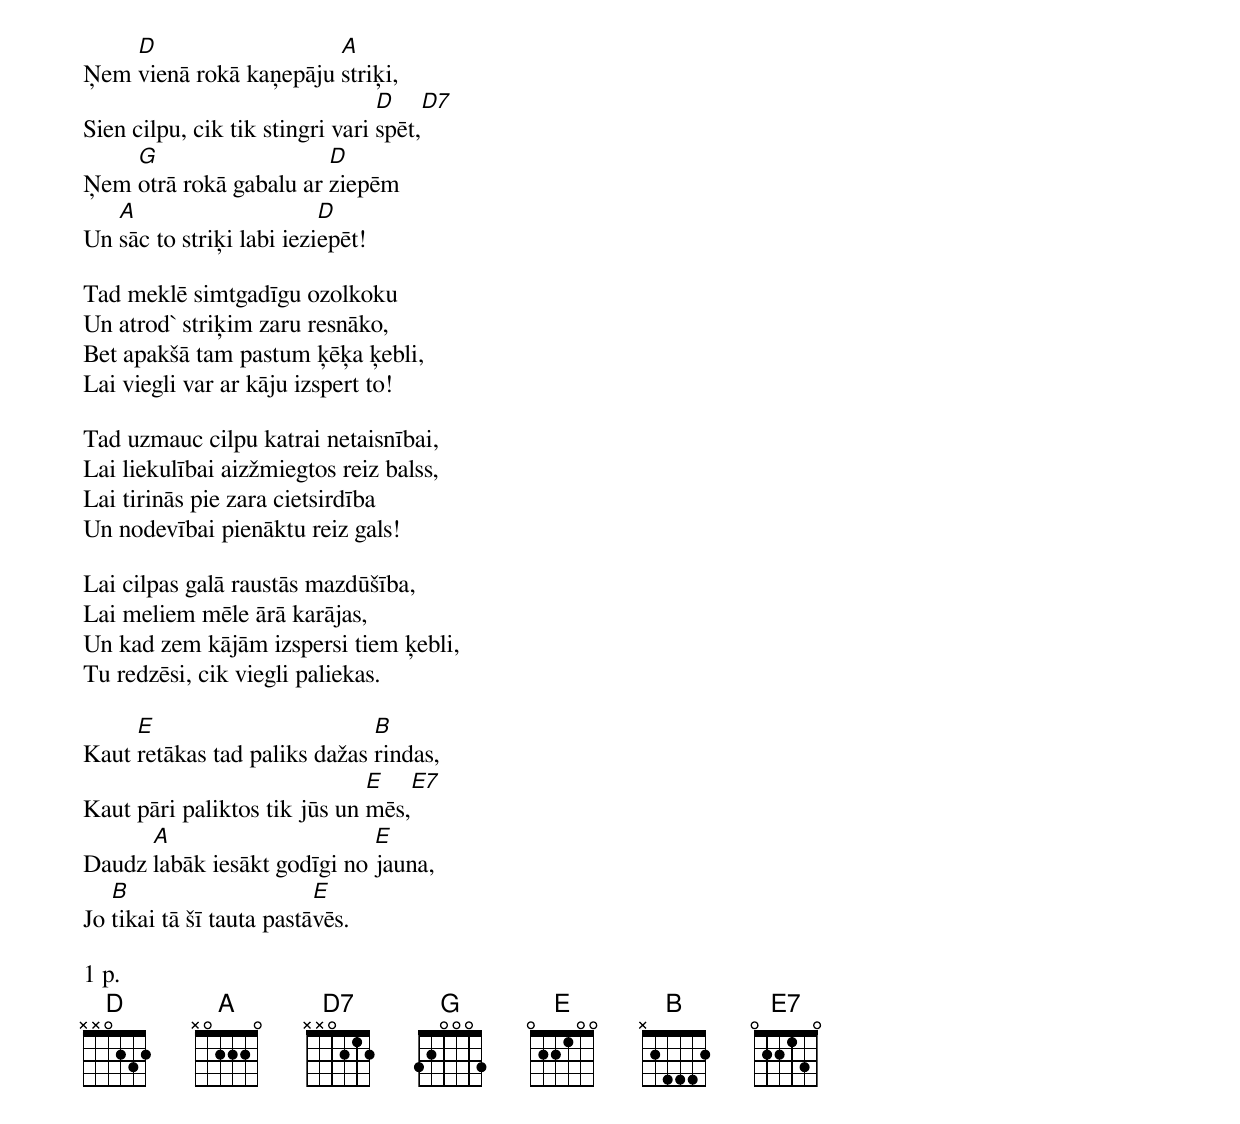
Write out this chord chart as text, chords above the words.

    D                   A
Ņem vienā rokā kaņepāju striķi,
                                 D    D7
Sien cilpu, cik tik stingri vari spēt,
    G                   D
Ņem otrā rokā gabalu ar ziepēm
   A                      D
Un sāc to striķi labi ieziepēt!

Tad meklē simtgadīgu ozolkoku
Un atrod` striķim zaru resnāko,
Bet apakšā tam pastum ķēķa ķebli,
Lai viegli var ar kāju izspert to!

Tad uzmauc cilpu katrai netaisnībai,
Lai liekulībai aizžmiegtos reiz balss,
Lai tirinās pie zara cietsirdība
Un nodevībai pienāktu reiz gals!

Lai cilpas galā raustās mazdūšība,
Lai meliem mēle ārā karājas,
Un kad zem kājām izspersi tiem ķebli,
Tu redzēsi, cik viegli paliekas.

     E                        B
Kaut retākas tad paliks dažas rindas,
                              E   E7
Kaut pāri paliktos tik jūs un mēs,
      A                      E
Daudz labāk iesākt godīgi no jauna,
   B                      E
Jo tikai tā šī tauta pastāvēs.

1 p.
